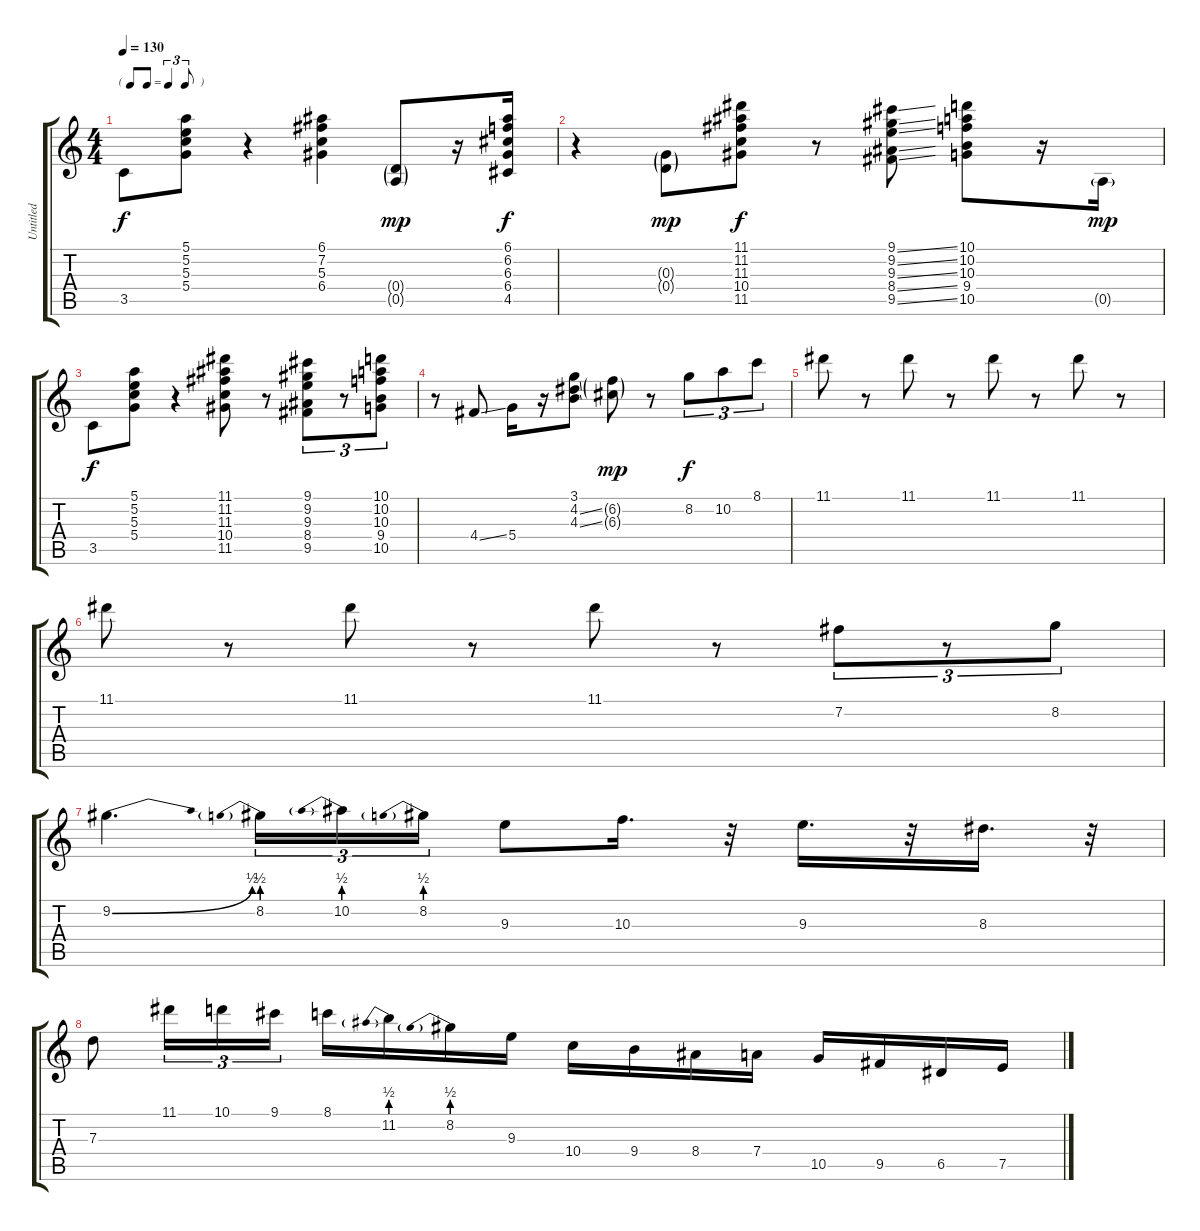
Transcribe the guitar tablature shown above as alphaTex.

\track ("Untitled" "Untitled") {instrument acousticguitarsteel}
\staff {score tabs}
\tuning (E4 B3 G3 D3 A2 E2) {hide}
\ts (4 4)
\tf triplet8th
\tempo 130
\clef g2
\ks c
3.5.8{dy f instrument acousticguitarsteel} (5.1 5.2 5.3 5.4).8 r.4 (6.1 7.2 5.3 6.4).4 (0.4{g} 0.5{g}).8{dy mp} r.16 (6.1 6.2 6.3 6.4 4.5).16{dy f} |
r.4 (0.3{g} 0.4{g}).8{dy mp} (11.1 11.2 11.3 10.4 11.5).8{dy f} r.8 (9.1{ss} 9.2{ss} 9.3{ss} 8.4{ss} 9.5{ss}).8 (10.1 10.2 10.3 9.4 10.5).8 r.16 0.5{g}.16{dy mp} |
3.5.8{dy f} (5.1 5.2 5.3 5.4).8 r.4 (11.1 11.2 11.3 10.4 11.5).8 r.8 (9.1 9.2 9.3 8.4 9.5).8{tu (3 2)} r.8{tu (3 2)} (10.1 10.2 10.3 9.4 10.5).8{tu (3 2)} |
r.8 4.4{ss}.8 5.4.16 r.16 (3.1 4.2{ss} 4.3{ss}).8 (6.2{g} 6.3{g}).8{dy mp} r.8 8.2.8{tu (3 2) dy f} 10.2.8{tu (3 2)} 8.1.8{tu (3 2)} |
11.1.8 r.8 11.1.8 r.8 11.1.8 r.8 11.1.8 r.8 |
11.1.8 r.8 11.1.8 r.8 11.1.8 r.8 7.2.8{tu (3 2)} r.8{tu (3 2)} 8.2.8{tu (3 2)} |
9.2{be (bend 0 0 60 2)}.4{d} 8.2{be (prebend 0 2 60 2)}.16{tu (3 2)} 10.2{be (prebend 0 2 60 2)}.16{tu (3 2)} 8.2{be (prebend 0 2 60 2)}.16{tu (3 2)} 9.3.8 10.3.16{d} r.32 9.3.16{d} r.32 8.3.16{d} r.32 |
7.3.8 11.1.16{tu (3 2)} 10.1.16{tu (3 2)} 9.1.16{tu (3 2)} 8.1.16 11.2{be (prebend 0 2 60 2)}.16 8.2{be (prebend 0 2 60 2)}.16 9.3.16 10.4.16 9.4.16 8.4.16 7.4.16 10.5.16 9.5.16 6.5.16 7.5.16
